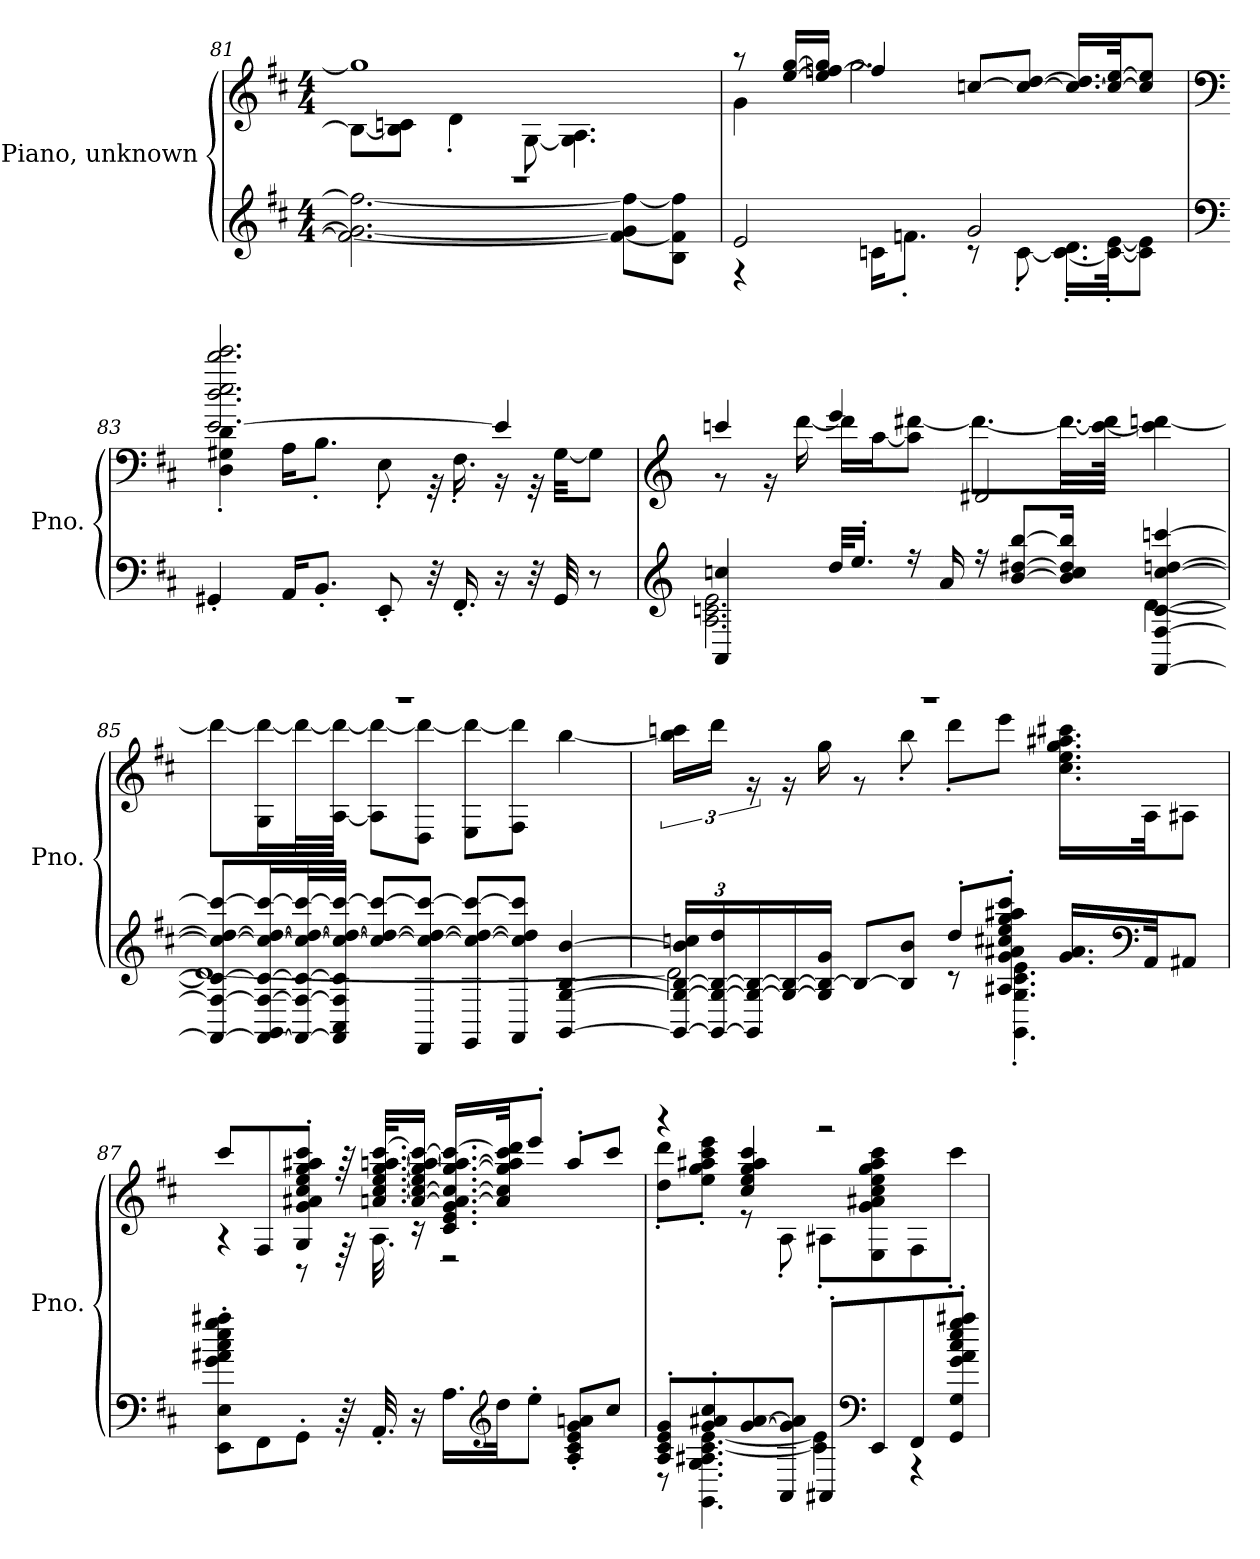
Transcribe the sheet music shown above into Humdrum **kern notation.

**kern	**kern
*part1	*part1
*staff2	*staff1
*I"Piano, unknown	*
*I'Pno.	*
!!LO:LB:g=z
*clefG2	*clefG2
*k[f#c#]	*k[f#c#]
*M4/4	*M4/4
=81	=81
*^	*^
1r	2.f\_ 2.g\_ 2.ff\_	1gg]	8B\L_
.	.	.	8B\] 8cn\J
.	.	.	4d'\
.	.	.	[8G\
.	.	.	4.G\] 4.A\
.	8f\_ 8g\] 8ff\_L	.	.
.	8B\ 8f\] 8ff\]J	.	.
=82	=82	=82	=82
2e/	4r	8r	4g\
.	.	[16ee/ [16gg/LL	.
.	.	16ee/] [16ffn/ 16gg/]JJ	.
.	16cn\KL	4ff/]	2.gg\
.	8.fn'\J	.	.
2g/	8r	[8ccn/L	.
.	[8c'\	8cc/_ [8dd/J	.
.	16.c\_' 16.d\'LL	16.cc/_ 16.dd/]LL	.
.	32c\_' [32e\'JK	32cc/_ [32ee/JK	.
.	8c\] 8e\]J	8cc/] 8ee/]J	.
*v	*v	*	*
=83	=83	=83
*clefF4	*clefF4	*
4GG#X'/	[2.e/ 2.dd/ 2.ee/ 2.ddd/ 2.eee/	4D\' 4G#X\' 4d\'
16AA/KL	.	16A\KL
8.BB'/J	.	8.B'\J
8EE'/	.	8E'\
32r	.	32r
16.FF#'/	.	16.F#'\
16r	4e/]	16r
32r	.	32r
32GG#/	.	[32G#\KKL
8r	.	8G#\J]
!!LO:LB:g=z	!!
=84	=84	=84
*clefG2	*clefG2	*
*^	*	*
4AA/ 4ccn/	2.A\ 2.cn\ 2.e\	4cccn/	8r
.	.	.	16r
.	.	.	[16ddd\
32dd/KLL	.	4eee/	16ddd\LL]
16.ee'/JJ	.	.	.
.	.	.	[16aa\J
16r	.	.	8aa\] [8ddd#X\J
16a/	.	.	.
16r	.	2d#X/	8.ddd#\L_
[8b/ [8dd#X/ [8bb/L	.	.	.
16b/] 16cc/ 16dd#/] 16bb/]Jk	.	.	32.ddd#\LL_
.	.	.	[64ccc\ 64ddd#\]JJJk
[4FF#/ [4F#/ [4c/ [4cc/ [4ddn/ [4cccn/	[4d\	.	4ccc\] [4dddn\
=85	=85	=85	=85
8FF#/_ 8F#/_ 8c/_ 8cc/_ 8dd/_ 8ccc/_L	1d_	1r	8ddd\L_
16FF#/_ 16GG/ 16F#/_ 16c/_ 16cc/_ 16dd/_ 16ccc/_L	.	.	16G\ 16ddd\_L
32FF#/_ 32F#/_ 32c/_ 32cc/_ 32dd/_ 32ccc/_L	.	.	32ddd\L_
32FF#/] 32AA/ 32F#/] 32c/] 32cc/_ 32dd/_ 32ccc/_JJJ	.	.	[32A\ 32ddd\_JJJ
8cc/_ 8dd/_ 8ccc/_L	.	.	8A\] 8ddd\_L
8DD/ 8cc/_ 8dd/_ 8ccc/_J	.	.	8D\ 8ddd\_J
8EE/ 8cc/_ 8dd/_ 8ccc/_L	.	.	8E\ 8ddd\_L
8FF#/ 8cc/] 8dd/] 8ccc/]J	.	.	8F#\ 8ddd\]J
[4GG/ [4G/ [4B/ [4b/	.	.	[4bb\
!!LO:LB:g=z	!!
=86	=86	=86	=86
*Xbrackettup	*	*	*
24GG/_ 24G/_ 24B/_ 24b/] 24ccn/LL	2d\]	1r	24bb\] 24cccn\LL
24GG/_ 24G/_ 24B/_ 24dd/	.	.	24ddd\JJ
24GG/] 24G/_ 24B/_	.	.	24r
16G/_ 16B/_	.	.	16r
16G/] 16B/_ 16g/JJ	.	.	16gg\
8B/L_	.	.	8r
8B/] 8b/J	.	.	8bb'\
8dd'/L	8r	.	8ddd'\L
8A#X/' 8g/' 8a#X/' 8cc#X/' 8ee/' 8gg/' 8aa#X/' 8ccc#/'J	4.GG\' 4.G\' 4.c#\' 4.e\'	.	8eee\J
16.g/ 16.a#/LL	.	.	16.cc#\ 16.ee\ 16.gg\ 16.aa#X\ 16.ccc#X\LL
*clefF4	*	*	*
32AA/JK	.	.	32A\JK
8AA#X/J	.	.	8A#X\J
*v	*v	*	*
!!LO:LB:g=z	!!
=87	=87	=87
8EE\' 8E\' 8g\' 8a#X\' 8cc#\' 8ee\' 8gg\' 8aa#X\'L	8ccc#/L	4r
8FF#\	8F#/	.
8GG'\J	8G/' 8g/' 8a#X/' 8cc#/' 8ee/' 8gg/' 8aa#X/' 8ccc#/'J	8r
64r	64r	64r
32.AA'/	[32.an/ [32.cc#/ [32.ee/ [32.gg/ [32.aan/ [32.ccc#/KLL	32.A\
16r	16a/_ 16cc#/_ 16ee/] 16gg/_ 16aa/_ 16ccc#/_JJ	16r
16.A\LL	16.c#/ 16.e/ 16.g/ 16.a/_ 16.cc#/_ 16.gg/_ 16.aa/_ 16.ccc#/_LL	2r
*clefG2	*	*
32dd\JK	32a/] 32cc#/] 32gg/] 32aa/] 32ccc#/] 32ddd/JK	.
8ee'\J	8eee'/J	.
8A/' 8c#/' 8e/' 8g/' 8an/'L	8aa'/L	.
8cc#/J	8ccc#/J	.
=88	=88	=88
*^	*	*
8A/' 8c#/' 8e/' 8g/'L	8r	4r	8dd\' 8ddd\'L
8g/' 8a#X/' 8cc#/'	4.GG\ 4.G\ 4.A#X\ [4.c#\ [4.e\	.	8ee\' 8gg\' 8aa#X\' 8ccc#\' 8eee\'J
[8g/ [8a#/	.	4cc#/ 4ee/ 4gg/ 4aa#/ 4ccc#/	8r
8AA/ 8g/] 8a#/]J	.	.	8A'\
8AA#X'/L	4c#\] 4e\]	2r	8A#X'\L
*clefF4	*	*	*
8EE/	.	.	8E\ 8g\ 8a#X\ 8cc#\ 8ee\ 8gg\ 8aa#\ 8ccc#\
8FF#/	4r	.	8F#\
8GG/' 8G/' 8g/' 8a#/' 8cc#/' 8ee/' 8gg/' 8aa#X/'J	.	.	8ccc#'\J
*v	*v	*	*
*	*v	*v
=	=
*-	*-
